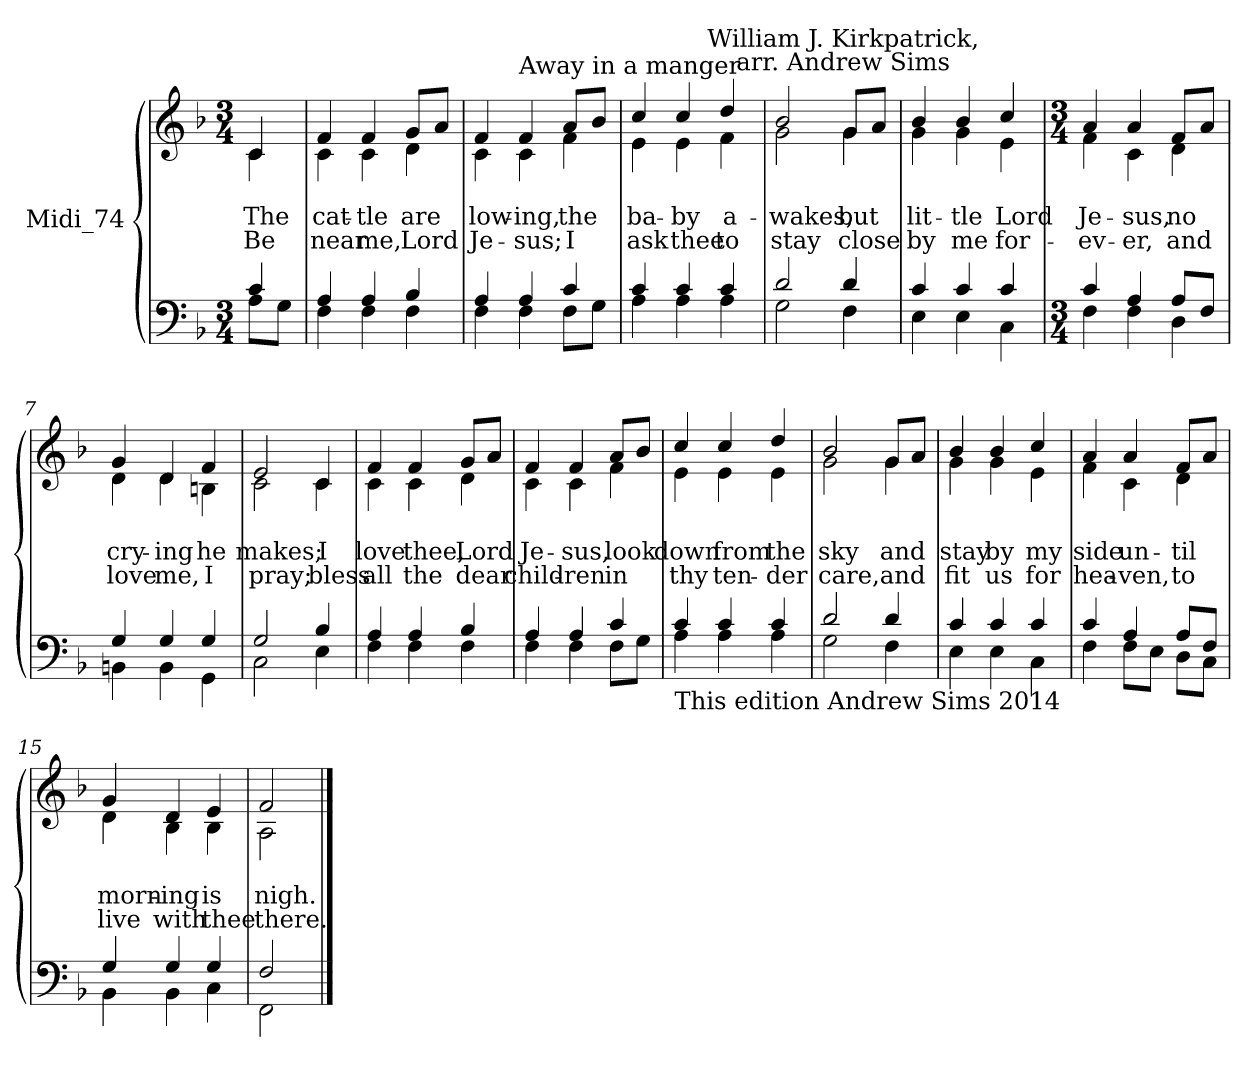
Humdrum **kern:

**kern	**kern	**text	**text	**text
*part2	*part1	*part1	*part1	*part1
*staff2	*staff1	*staff1	*staff1	*staff1
*I"Midi_74	*I"Midi_74	*	*	*
*clefF4	*clefG2	*	*	*
*k[b-]	*k[b-]	*	*	*
*F:	*F:	*	*	*
*M3/4	*M3/4	*	*	*
=	=	=	=	=
*^	*	*	*	*
!	!	!LO:TX:a:cj:t=vv. 1, 2 anon\nv. 3 John Thomas McFarland?	!	!	!
!	!	!	!LO:LY:b	!	!LO:LY:b
*	*	*^	*	*	*
!	!	!	!	!	!LO:LY:b	!
4c/	8A\L	4c/	4c\	.	The	-Be
.	8G\J	.	.	.	.	.
=1	=1	=1	=1	=1	=1	=1
!	!	!	!	!LO:LY:b	!	!LO:LY:b
!	!	!	!	!	!LO:LY:b	!
4A/	4F\	4f/	4c\	.	cat-	near
!	!	!	!	!LO:LY:b	!	!LO:LY:b
!	!	!	!	!	!LO:LY:b	!
4A/	4F\	4f/	4c\	.	-tle	me,
!	!	!	!	!LO:LY:b	!	!LO:LY:b
!	!	!	!	!	!LO:LY:b	!
4B-/	4F\	8g/L	4d\	.	are	Lord
.	.	8a/J	.	.	.	.
=2	=2	=2	=2	=2	=2	=2
!	!	!	!	!LO:LY:b	!	!LO:LY:b
!	!	!	!	!	!LO:LY:b	!
4A/	4F\	4f/	4c\	.	low-	-Je-
!	!	!LO:TX:a:t=Away in a manger	!	!	!	!
!	!	!	!	!LO:LY:b	!	!LO:LY:b
!	!	!	!	!	!LO:LY:b	!
4A/	4F\	4f/	4c\	.	-ing,	sus;
!	!	!	!	!LO:LY:b	!	!LO:LY:b
!	!	!	!	!	!LO:LY:b	!
4c/	8F\L	8a/L	4f\	.	the	I
.	8G\J	8b-/J	.	.	.	.
=3	=3	=3	=3	=3	=3	=3
!	!	!	!	!LO:LY:b	!	!LO:LY:b
!	!	!	!	!	!LO:LY:b	!
4c/	4A\	4cc/	4e\	.	ba-	ask
!	!	!	!	!LO:LY:b	!	!LO:LY:b
!	!	!	!	!	!LO:LY:b	!
4c/	4A\	4cc/	4e\	.	-by	thee
!	!	!	!	!LO:LY:b	!	!LO:LY:b
!	!	!	!	!	!LO:LY:b	!
4c/	4A\	4dd/	4f\	.	a-	to
=4	=4	=4	=4	=4	=4	=4
!	!	!	!	!LO:LY:b	!	!LO:LY:b
!	!	!	!	!	!LO:LY:b	!
2d/	2G\	2b-/	2g\	.	wakes,	stay
!	!	!LO:TX:a:cj:t=William J. Kirkpatrick,\narr. Andrew Sims	!	!	!	!
!	!	!	!	!LO:LY:b	!	!LO:LY:b
!	!	!	!	!	!LO:LY:b	!
4d/	4F\	8g/L	4g\	.	but	close
.	.	8a/J	.	.	.	.
=5	=5	=5	=5	=5	=5	=5
!	!	!	!	!LO:LY:b	!	!LO:LY:b
!	!	!	!	!	!LO:LY:b	!
4c/	4E\	4b-/	4g\	.	-lit-	-by
!	!	!	!	!LO:LY:b	!	!LO:LY:b
!	!	!	!	!	!LO:LY:b	!
4c/	4E\	4b-/	4g\	.	-tle	me
!	!	!	!	!LO:LY:b	!	!LO:LY:b
!	!	!	!	!	!LO:LY:b	!
4c/	4C\	4cc/	4e\	.	Lord	for-
!!LO:LB:g=z	!!
=6	=6	=6	=6	=6	=6	=6
*M3/4	*	*M3/4	*	*	*	*
!	!	!	!	!LO:LY:b	!	!LO:LY:b
!	!	!	!	!	!LO:LY:b	!
4c/	4F\	4a/	4f\	.	Je-	-ev-
!	!	!	!	!LO:LY:b	!	!LO:LY:b
!	!	!	!	!	!LO:LY:b	!
4A/	4F\	4a/	4c\	.	-sus,	er,
!	!	!	!	!LO:LY:b	!	!LO:LY:b
!	!	!	!	!	!LO:LY:b	!
8A/L	4D\	8f/L	4d\	.	no	and
8F/J	.	8a/J	.	.	.	.
=7	=7	=7	=7	=7	=7	=7
!	!	!	!	!LO:LY:b	!	!LO:LY:b
!	!	!	!	!	!LO:LY:b	!
4G/	4BBn\	4g/	4d\	.	cry-	love
!	!	!	!	!LO:LY:b	!	!LO:LY:b
!	!	!	!	!	!LO:LY:b	!
4G/	4BB\	4d/	4d\	.	-ing	me,
!	!	!	!	!LO:LY:b	!	!LO:LY:b
!	!	!	!	!	!LO:LY:b	!
4G/	4GG\	4f/	4Bn\	.	he	I
=8	=8	=8	=8	=8	=8	=8
!	!	!	!	!LO:LY:b	!	!LO:LY:b
!	!	!	!	!	!LO:LY:b	!
2G/	2C\	2e/	2c\	.	makes;	pray;
!	!	!	!	!LO:LY:b	!	!LO:LY:b
!	!	!	!	!	!LO:LY:b	!
4B-/	4E\	4c/	4c\	.	I	bless
=9	=9	=9	=9	=9	=9	=9
!	!	!	!	!LO:LY:b	!	!LO:LY:b
!	!	!	!	!	!LO:LY:b	!
4A/	4F\	4f/	4c\	.	love	all
!	!	!	!	!LO:LY:b	!	!LO:LY:b
!	!	!	!	!	!LO:LY:b	!
4A/	4F\	4f/	4c\	.	thee,	the
!	!	!	!	!LO:LY:b	!	!LO:LY:b
!	!	!	!	!	!LO:LY:b	!
4B-/	4F\	8g/L	4d\	.	Lord	dear
.	.	8a/J	.	.	.	.
=10	=10	=10	=10	=10	=10	=10
!	!	!	!	!LO:LY:b	!	!LO:LY:b
!	!	!	!	!	!LO:LY:b	!
4A/	4F\	4f/	4c\	.	Je-	child-
!	!	!	!	!LO:LY:b	!	!LO:LY:b
!	!	!	!	!	!LO:LY:b	!
4A/	4F\	4f/	4c\	.	-sus,	ren
!	!	!	!	!LO:LY:b	!	!LO:LY:b
!	!	!	!	!	!LO:LY:b	!
4c/	8F\L	8a/L	4f\	.	look	in
.	8G\J	8b-/J	.	.	.	.
!!LO:LB:g=z	!!
=11	=11	=11	=11	=11	=11	=11
!LO:TX:b:t=This edition  Andrew Sims 2014	!	!	!	!	!	!
!	!	!	!	!LO:LY:b	!	!LO:LY:b
!	!	!	!	!	!LO:LY:b	!
4c/	4A\	4cc/	4e\	.	down	thy
!	!	!	!	!LO:LY:b	!	!LO:LY:b
!	!	!	!	!	!LO:LY:b	!
4c/	4A\	4cc/	4e\	.	from	ten-
!	!	!	!	!LO:LY:b	!	!LO:LY:b
!	!	!	!	!	!LO:LY:b	!
4c/	4A\	4dd/	4e\	.	the	der
=12	=12	=12	=12	=12	=12	=12
!	!	!	!	!LO:LY:b	!	!LO:LY:b
!	!	!	!	!	!LO:LY:b	!
2d/	2G\	2b-/	2g\	.	sky	care,
!	!	!	!	!LO:LY:b	!	!LO:LY:b
!	!	!	!	!	!LO:LY:b	!
4d/	4F\	8g/L	4g\	.	and	and
.	.	8a/J	.	.	.	.
=13	=13	=13	=13	=13	=13	=13
!	!	!	!	!LO:LY:b	!	!LO:LY:b
!	!	!	!	!	!LO:LY:b	!
4c/	4E\	4b-/	4g\	.	stay	-fit
!	!	!	!	!LO:LY:b	!	!LO:LY:b
!	!	!	!	!	!LO:LY:b	!
4c/	4E\	4b-/	4g\	.	by	us
!	!	!	!	!LO:LY:b	!	!LO:LY:b
!	!	!	!	!	!LO:LY:b	!
4c/	4C\	4cc/	4e\	.	my	for
=14	=14	=14	=14	=14	=14	=14
!	!	!	!	!LO:LY:b	!	!LO:LY:b
!	!	!	!	!	!LO:LY:b	!
4c/	4F\	4a/	4f\	.	side	-hea-
!	!	!	!	!LO:LY:b	!	!LO:LY:b
!	!	!	!	!	!LO:LY:b	!
4A/	8F\L	4a/	4c\	.	un-	ven,
.	8E\J	.	.	.	.	.
!	!	!	!	!LO:LY:b	!	!LO:LY:b
!	!	!	!	!	!LO:LY:b	!
8A/L	8D\L	8f/L	4d\	.	-til	to
8F/J	8C\J	8a/J	.	.	.	.
=15	=15	=15	=15	=15	=15	=15
!	!	!	!	!LO:LY:b	!	!LO:LY:b
!	!	!	!	!	!LO:LY:b	!
4G/	4BB-\	4g/	4d\	.	morn-	live
!	!	!	!	!LO:LY:b	!	!LO:LY:b
!	!	!	!	!	!LO:LY:b	!
4G/	4BB-\	4d/	4B-\	.	-ing	with
!	!	!	!	!LO:LY:b	!	!LO:LY:b
!	!	!	!	!	!LO:LY:b	!
4G/	4C\	4e/	4B-\	.	is	thee
=16	=16	=16	=16	=16	=16	=16
!	!	!	!	!LO:LY:b	!	!LO:LY:b
!	!	!	!	!	!LO:LY:b	!
2F/	2FF\	2f/	2A\	.	nigh.	there.
*v	*v	*	*	*	*	*
*	*v	*v	*	*	*
==	==	==	==	==
*-	*-	*-	*-	*-
